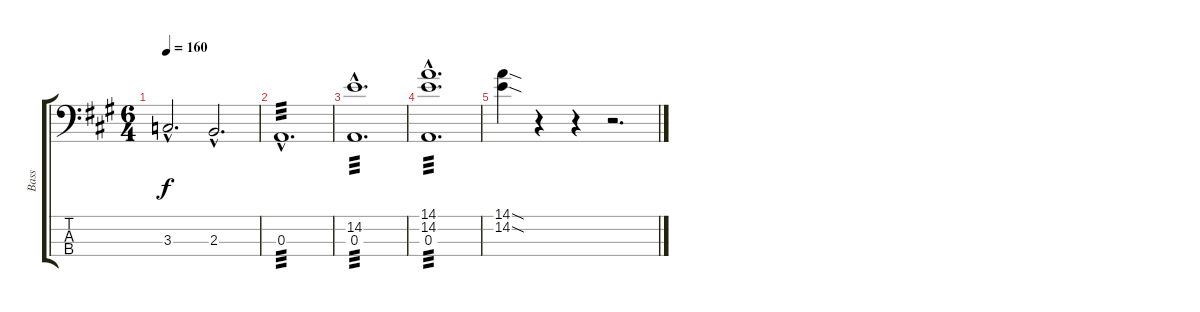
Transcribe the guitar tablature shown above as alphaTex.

\track ("Bass" "Bass") {instrument electricbassfinger}
\staff {score tabs}
\tuning (G2 D2 A1 E1) {hide}
\ts (6 4)
\tempo 160
\clef f4
\ks a
3.3{hac}.2{d dy f} 2.3{hac}.2{d} |
0.3{hac}.1{d tp 3} |
(14.2{hac} 0.3{hac}).1{d tp 3} |
(14.1{hac} 14.2{hac} 0.3{hac}).1{d tp 3} |
(14.1{sod} 14.2{sod}).4 r.4 r.4 r.2{d}
